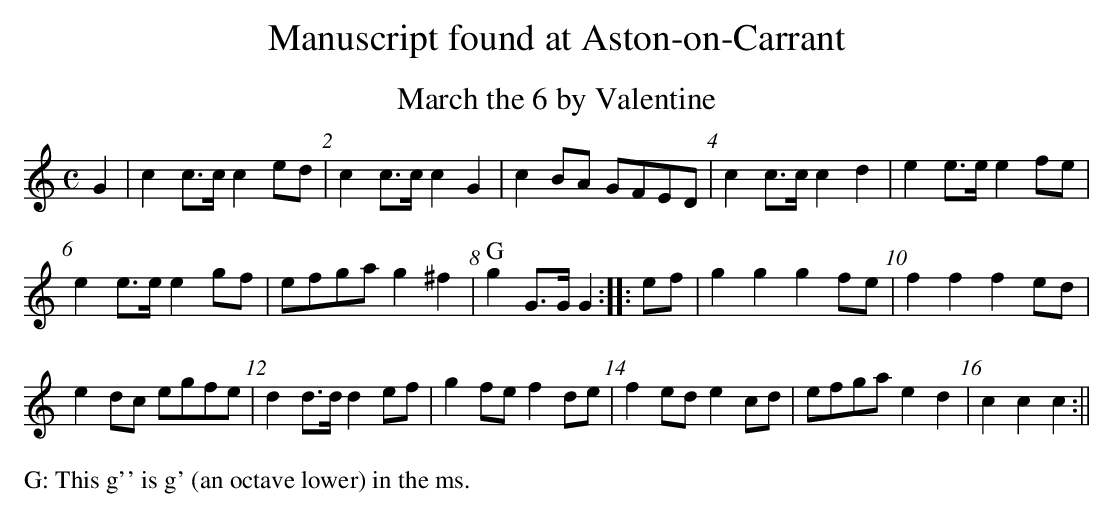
X:1
T:March the 6 by Valentine
M:C
L:1/8
K:C
G2 | c2 c>c c2 ed | c2 c>c c2 G2 | c2 BA GFED |\
c2 c>c c2 d2 | e2 e>e e2 fe |
 e2 e>e e2 gf | efga g2 ^f2 | "^G"g2 G>G G2 :||:\
ef | g2 g2 g2 fe | f2 f2 f2 ed |
e2 dc egfe | d2 d>d d2 ef | g2 fe f2 de |\
 f2 ed e2 cd | efga e2 d2 | c2 c2 c2 :||
